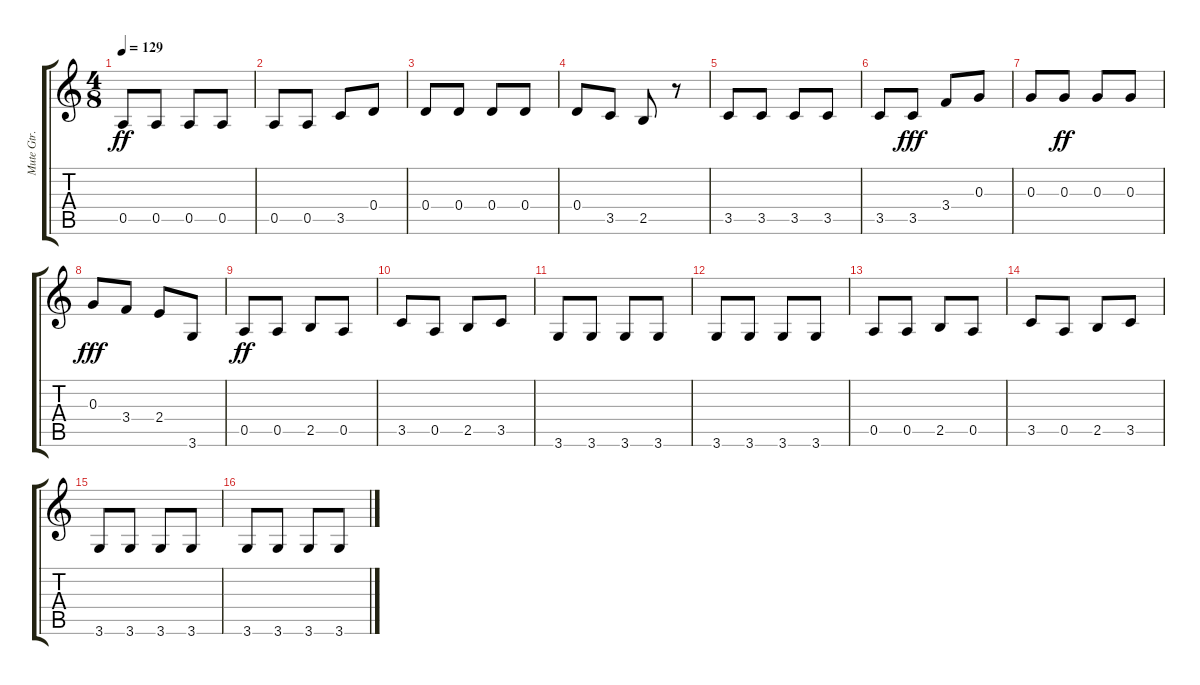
\track ("Mute Gtr." "Mute Gtr.") {instrument electricguitarmuted}
\staff {score tabs}
\tuning (E4 B3 G3 D3 A2 E2) {hide}
\ts (4 8)
\tempo 129
\clef g2
\ks c
0.5.8{dy ff} 0.5.8 0.5.8 0.5.8 |
0.5.8 0.5.8 3.5.8 0.4.8 |
0.4.8 0.4.8 0.4.8 0.4.8 |
0.4.8 3.5.8 2.5.8 r.8 |
3.5.8 3.5.8 3.5.8 3.5.8 |
3.5.8 3.5.8{dy fff} 3.4.8 0.3.8 |
0.3.8 0.3.8{dy ff} 0.3.8 0.3.8 |
0.3.8{dy fff} 3.4.8 2.4.8 3.6.8 |
0.5.8{dy ff} 0.5.8 2.5.8 0.5.8 |
3.5.8 0.5.8 2.5.8 3.5.8 |
3.6.8 3.6.8 3.6.8 3.6.8 |
3.6.8 3.6.8 3.6.8 3.6.8 |
0.5.8 0.5.8 2.5.8 0.5.8 |
3.5.8 0.5.8 2.5.8 3.5.8 |
3.6.8 3.6.8 3.6.8 3.6.8 |
3.6.8 3.6.8 3.6.8 3.6.8
